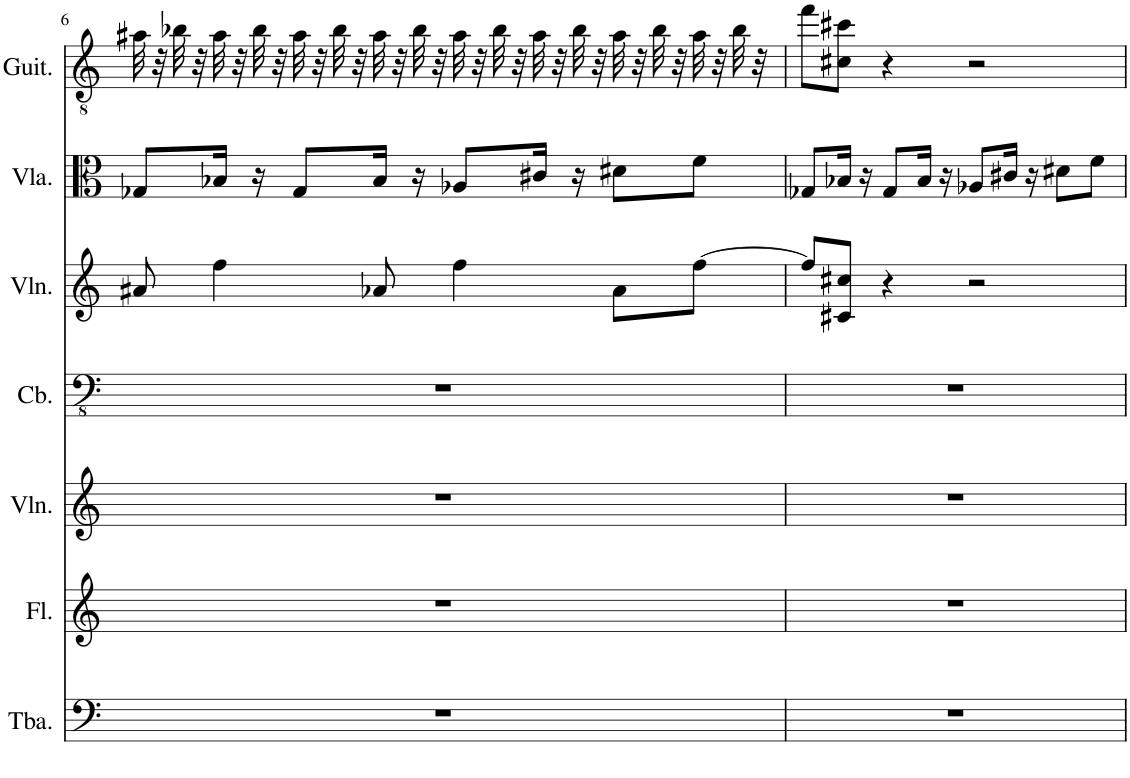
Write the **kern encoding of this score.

**kern	**kern	**kern	**kern	**kern	**kern	**kern
*part7	*part6	*part5	*part4	*part3	*part2	*part1
*staff7	*staff6	*staff5	*staff4	*staff3	*staff2	*staff1
*I"Tuba	*I"Flute	*I"Violin	*I"Contrabass	*I"Violin	*I"Viola	*I"Classical Guitar
*I'Tba.	*I'Fl.	*I'Vln.	*I'Cb.	*I'Vln.	*I'Vla.	*I'Guit.
!!LO:PB:g=z
*clefF4	*clefG2	*clefG2	*clefFv4	*clefG2	*clefC3	*clefGv2
*	*	*	*Trd7c12	*	*	*
*k[]	*k[]	*k[]	*k[]	*k[]	*k[]	*k[]
*M4/4	*M4/4	*M4/4	*M4/4	*M4/4	*M4/4	*M4/4
=6	=6	=6	=6	=6	=6	=6
1r	1r	1r	1r	8a#X/	8G-X/L	32a#X\
.	.	.	.	.	.	32r
.	.	.	.	.	.	32b-X\
.	.	.	.	.	.	32r
.	.	.	.	4ff\	16B-X/Jk	32a#\
.	.	.	.	.	.	32r
.	.	.	.	.	16r	32b-\
.	.	.	.	.	.	32r
.	.	.	.	.	8G-/L	32a#\
.	.	.	.	.	.	32r
.	.	.	.	.	.	32b-\
.	.	.	.	.	.	32r
.	.	.	.	8a-X/	16B-/Jk	32a#\
.	.	.	.	.	.	32r
.	.	.	.	.	16r	32b-\
.	.	.	.	.	.	32r
.	.	.	.	4ff\	8A-X/L	32a#\
.	.	.	.	.	.	32r
.	.	.	.	.	.	32b-\
.	.	.	.	.	.	32r
.	.	.	.	.	16c#X/Jk	32a#\
.	.	.	.	.	.	32r
.	.	.	.	.	16r	32b-\
.	.	.	.	.	.	32r
.	.	.	.	8a-\L	8d#X\L	32a#\
.	.	.	.	.	.	32r
.	.	.	.	.	.	32b-\
.	.	.	.	.	.	32r
.	.	.	.	[8ff\J	8f\J	32a#\
.	.	.	.	.	.	32r
.	.	.	.	.	.	32b-\
.	.	.	.	.	.	32r
=7	=7	=7	=7	=7	=7	=7
1r	1r	1r	1r	8ff/L]	8G-X/L	8ff\L
.	.	.	.	8c#X/ 8cc#X/J	16B-X/Jk	8c#X\ 8cc#X\J
.	.	.	.	.	16r	.
.	.	.	.	4r	8G-/L	4r
.	.	.	.	.	16B-/Jk	.
.	.	.	.	.	16r	.
.	.	.	.	2r	8A-X/L	2r
.	.	.	.	.	16c#X/Jk	.
.	.	.	.	.	16r	.
.	.	.	.	.	8d#X\L	.
.	.	.	.	.	8f\J	.
=	=	=	=	=	=	=
*-	*-	*-	*-	*-	*-	*-
